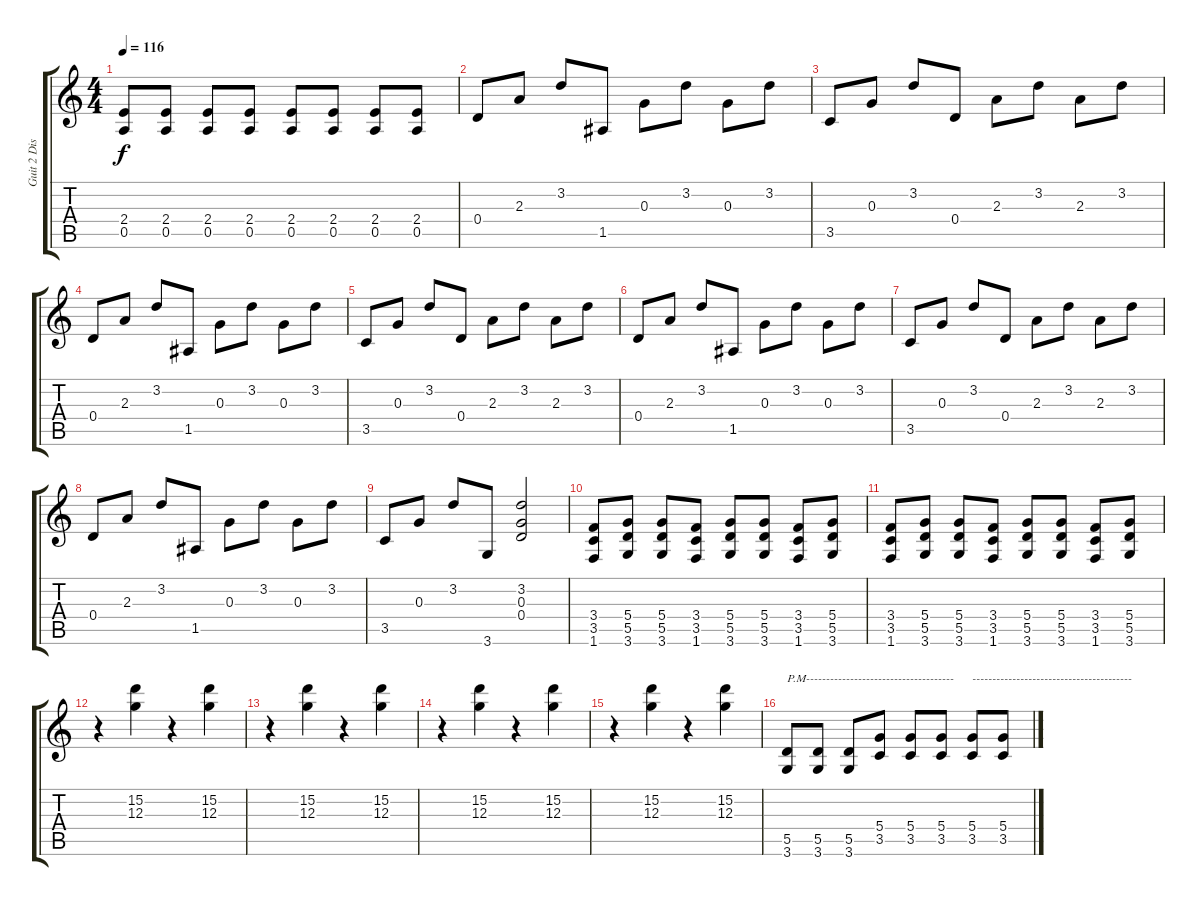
\track ("Guit 2 Dist" "Guit 2 Dis") {instrument distortionguitar}
\staff {score tabs}
\tuning (E4 B3 G3 D3 A2 E2) {hide}
\ts (4 4)
\tempo 116
\clef g2
\ks c
(2.4 0.5).8{dy f} (2.4 0.5).8 (2.4 0.5).8 (2.4 0.5).8 (2.4 0.5).8 (2.4 0.5).8 (2.4 0.5).8 (2.4 0.5).8 |
0.4.8 2.3.8 3.2.8 1.5.8 0.3.8 3.2.8 0.3.8 3.2.8 |
3.5.8 0.3.8 3.2.8 0.4.8 2.3.8 3.2.8 2.3.8 3.2.8 |
0.4.8 2.3.8 3.2.8 1.5.8 0.3.8 3.2.8 0.3.8 3.2.8 |
3.5.8 0.3.8 3.2.8 0.4.8 2.3.8 3.2.8 2.3.8 3.2.8 |
0.4.8 2.3.8 3.2.8 1.5.8 0.3.8 3.2.8 0.3.8 3.2.8 |
3.5.8 0.3.8 3.2.8 0.4.8 2.3.8 3.2.8 2.3.8 3.2.8 |
0.4.8 2.3.8 3.2.8 1.5.8 0.3.8 3.2.8 0.3.8 3.2.8 |
3.5.8 0.3.8 3.2.8 3.6.8 (3.2 0.3 0.4).2 |
(3.4 3.5 1.6).8 (5.4 5.5 3.6).8 (5.4 5.5 3.6).8 (3.4 3.5 1.6).8 (5.4 5.5 3.6).8 (5.4 5.5 3.6).8 (3.4 3.5 1.6).8 (5.4 5.5 3.6).8 |
(3.4 3.5 1.6).8 (5.4 5.5 3.6).8 (5.4 5.5 3.6).8 (3.4 3.5 1.6).8 (5.4 5.5 3.6).8 (5.4 5.5 3.6).8 (3.4 3.5 1.6).8 (5.4 5.5 3.6).8 |
r.4 (15.2 12.3).4 r.4 (15.2 12.3).4 |
r.4 (15.2 12.3).4 r.4 (15.2 12.3).4 |
r.4 (15.2 12.3).4 r.4 (15.2 12.3).4 |
r.4 (15.2 12.3).4 r.4 (15.2 12.3).4 |
(5.5 3.6).8{txt "P.M-------------------------------------"} (5.5 3.6).8 (5.5 3.6).8 (5.4 3.5).8 (5.4 3.5).8 (5.4 3.5).8 (5.4 3.5).8{txt "----------------------------------------"} (5.4 3.5).8
